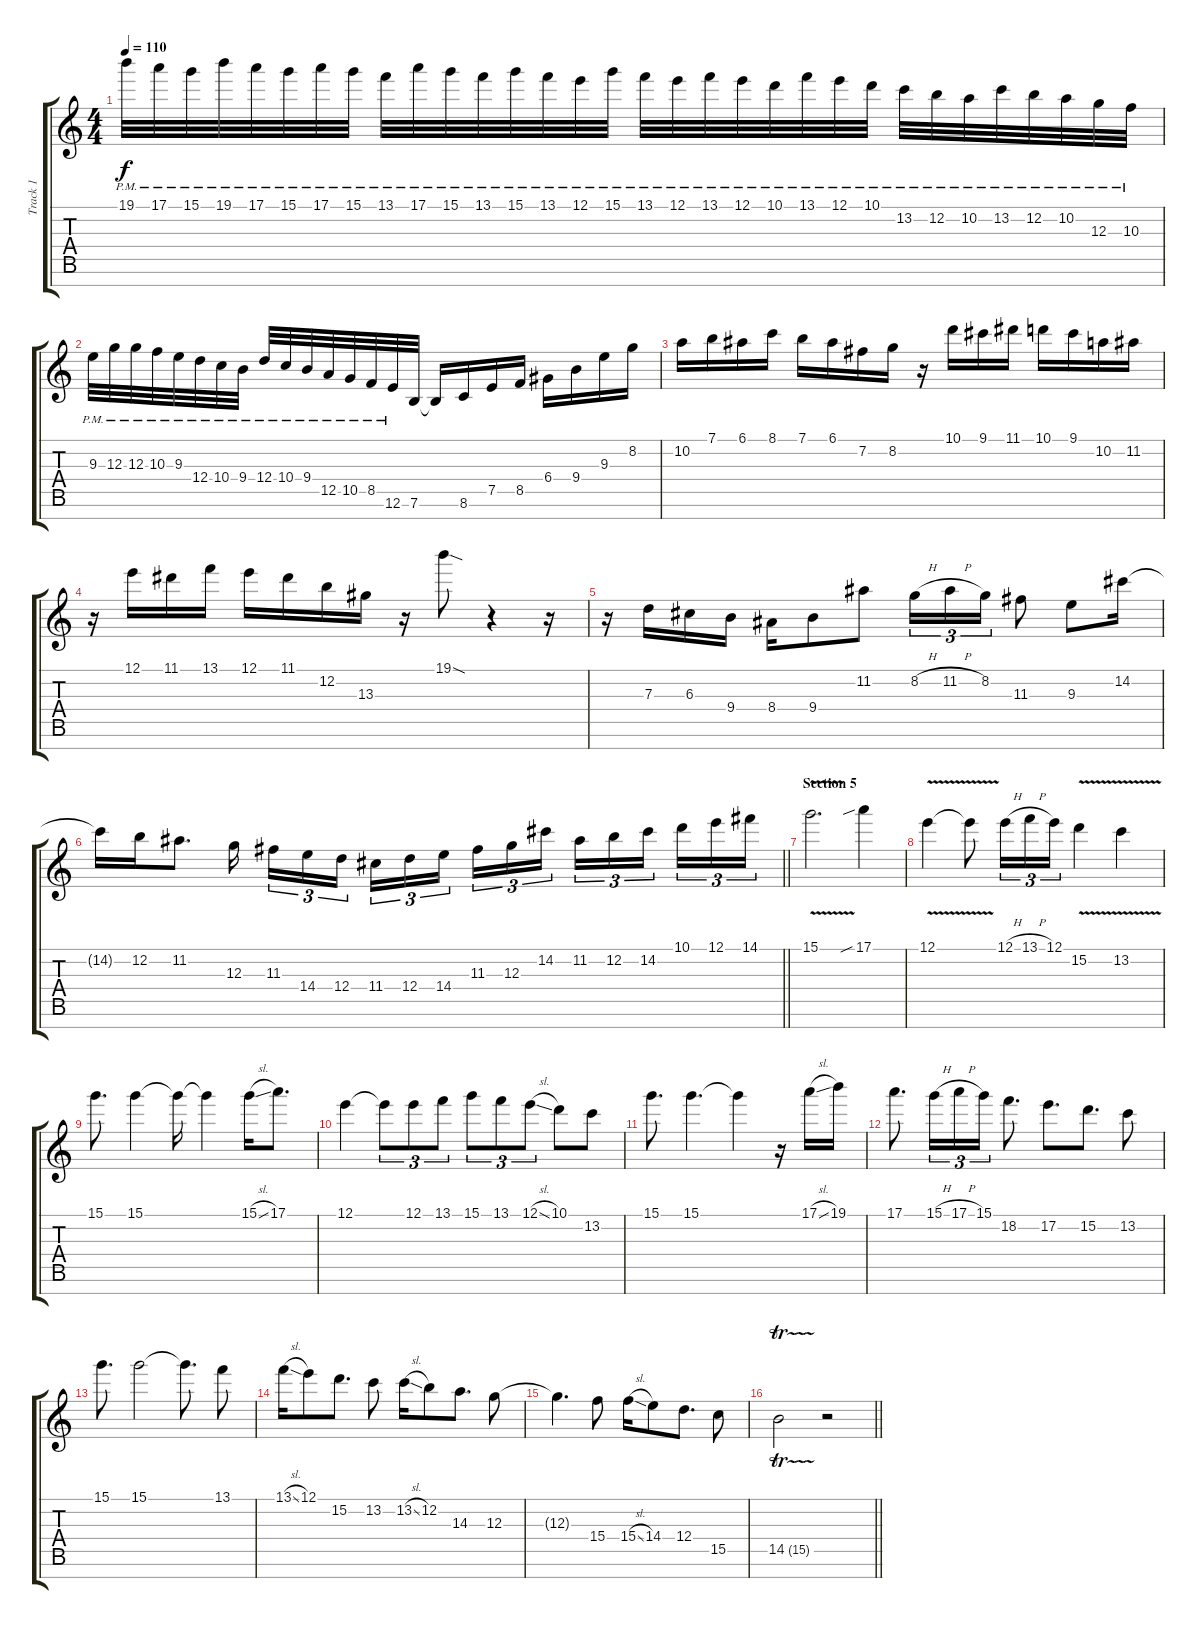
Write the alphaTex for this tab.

\track ("Track 1" "Track 1") {instrument acousticguitarsteel}
\staff {score tabs}
\tuning (E4 B3 G3 D3 A2 E2 B1) {hide}
\ts (4 4)
\tempo 110
\clef g2
\ks c
19.1{pm}.32{dy f instrument distortionguitar} 17.1{pm}.32 15.1{pm}.32 19.1{pm}.32 17.1{pm}.32 15.1{pm}.32 17.1{pm}.32 15.1{pm}.32 13.1{pm}.32 17.1{pm}.32 15.1{pm}.32 13.1{pm}.32 15.1{pm}.32 13.1{pm}.32 12.1{pm}.32 15.1{pm}.32 13.1{pm}.32 12.1{pm}.32 13.1{pm}.32 12.1{pm}.32 10.1{pm}.32 13.1{pm}.32 12.1{pm}.32 10.1{pm}.32 13.2{pm}.32 12.2{pm}.32 10.2{pm}.32 13.2{pm}.32 12.2{pm}.32 10.2{pm}.32 12.3{pm}.32 10.3{pm}.32 |
9.3{pm}.32 12.3{pm}.32 12.3{pm}.32 10.3{pm}.32 9.3{pm}.32 12.4{pm}.32 10.4{pm}.32 9.4{pm}.32 12.4{pm}.32 10.4{pm}.32 9.4{pm}.32 12.5{pm}.32 10.5{pm}.32 8.5{pm}.32 12.6{pm}.32 7.6.32 7.6{t}.16 8.6.16 7.5.16 8.5.16 6.4.16 9.4.16 9.3.16 8.2.16 |
10.2.16 7.1.16{instrument acousticguitarsteel} 6.1.16 8.1.16 7.1.16 6.1.16 7.2.16 8.2.16 r.16 10.1.16 9.1.16 11.1.16 10.1.16 9.1.16 10.2.16 11.2.16 |
r.16 12.1.16 11.1.16 13.1.16 12.1.16 11.1.16 12.2.16 13.3.16 r.16 19.1{sod}.8 r.4 r.16 |
r.16{instrument distortionguitar} 7.3.16 6.3.16 9.4.16 8.4.16 9.4.8 11.2.8 8.2{h}.16{tu (3 2)} 11.2{h}.16{tu (3 2)} 8.2.16{tu (3 2)} 11.3.8 9.3.8 14.2.16 |
\barLineRight lightlight
14.2{t}.16 12.2.16 11.2.8{d} 12.3.16{beam splitsecondary} 11.3.16{tu (3 2)} 14.4.16{tu (3 2)} 12.4.16{tu (3 2)} 11.4.16{tu (3 2)} 12.4.16{tu (3 2)} 14.4.16{tu (3 2) beam splitsecondary} 11.3.16{tu (3 2)} 12.3.16{tu (3 2)} 14.2.16{tu (3 2)} 11.2.16{tu (3 2)} 12.2.16{tu (3 2)} 14.2.16{tu (3 2) beam splitsecondary} 10.1.16{tu (3 2)} 12.1.16{tu (3 2)} 14.1.16{tu (3 2)} |
\section ("" "Section 5")
15.1{v}.2{d} 17.1{sib}.4 |
12.1{v}.4 12.1{t}.8 12.1{h}.16{tu (3 2)} 13.1{h}.16{tu (3 2)} 12.1.16{tu (3 2)} 15.2{v}.4 13.2{v}.4 |
15.1.8{d} 15.1.4 15.1{t}.16 15.1{t}.4 15.1{sl}.16 17.1.8{d} |
12.1.4 12.1{t}.8{tu (3 2)} 12.1.8{tu (3 2)} 13.1.8{tu (3 2)} 15.1.8{tu (3 2)} 13.1.8{tu (3 2)} 12.1{sl}.8{tu (3 2)} 10.1.8 13.2.8 |
15.1.8{d} 15.1.4{d} 15.1{t}.4 r.16 17.1{sl}.16 19.1.16 |
17.1.8{d} 15.1{h}.16{tu (3 2)} 17.1{h}.16{tu (3 2)} 15.1.16{tu (3 2)} 18.2.8{d} 17.2.8{d} 15.2.8{d} 13.2.8 |
15.1.8{d} 15.1.2 15.1{t}.8{d} 13.1.8 |
13.1{sl}.16 12.1.8 15.2.8{d} 13.2.8 13.2{sl}.16 12.2.8 14.3.8{d} 12.3.8 |
12.3{t}.4{d} 15.4.8 15.4{sl}.16 14.4.8 12.4.8{d} 15.5.8 |
\barLineRight lightlight
14.5{tr (15 32)}.2 r.2
